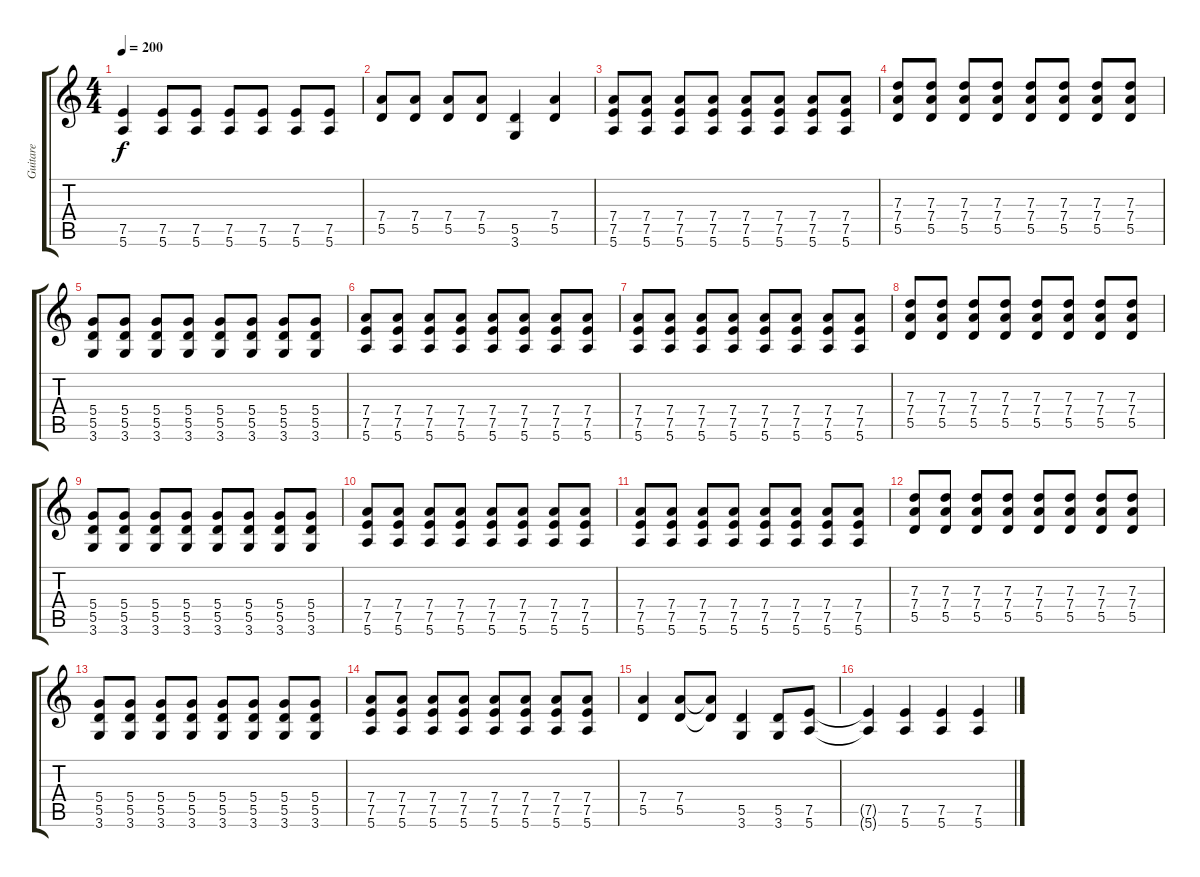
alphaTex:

\track ("Guitare" "Guitare") {instrument distortionguitar}
\staff {score tabs}
\tuning (E4 B3 G3 D3 A2 E2) {hide}
\ts (4 4)
\tempo 200
\clef g2
\ks c
(7.5 5.6).4{dy f} (7.5 5.6).8 (7.5 5.6).8 (7.5 5.6).8 (7.5 5.6).8 (7.5 5.6).8 (7.5 5.6).8 |
(7.4 5.5).8 (7.4 5.5).8 (7.4 5.5).8 (7.4 5.5).8 (5.5 3.6).4 (7.4 5.5).4 |
(7.4 7.5 5.6).8 (7.4 7.5 5.6).8 (7.4 7.5 5.6).8 (7.4 7.5 5.6).8 (7.4 7.5 5.6).8 (7.4 7.5 5.6).8 (7.4 7.5 5.6).8 (7.4 7.5 5.6).8 |
(7.3 7.4 5.5).8 (7.3 7.4 5.5).8 (7.3 7.4 5.5).8 (7.3 7.4 5.5).8 (7.3 7.4 5.5).8 (7.3 7.4 5.5).8 (7.3 7.4 5.5).8 (7.3 7.4 5.5).8 |
(5.4 5.5 3.6).8 (5.4 5.5 3.6).8 (5.4 5.5 3.6).8 (5.4 5.5 3.6).8 (5.4 5.5 3.6).8 (5.4 5.5 3.6).8 (5.4 5.5 3.6).8 (5.4 5.5 3.6).8 |
(7.4 7.5 5.6).8 (7.4 7.5 5.6).8 (7.4 7.5 5.6).8 (7.4 7.5 5.6).8 (7.4 7.5 5.6).8 (7.4 7.5 5.6).8 (7.4 7.5 5.6).8 (7.4 7.5 5.6).8 |
(7.4 7.5 5.6).8 (7.4 7.5 5.6).8 (7.4 7.5 5.6).8 (7.4 7.5 5.6).8 (7.4 7.5 5.6).8 (7.4 7.5 5.6).8 (7.4 7.5 5.6).8 (7.4 7.5 5.6).8 |
(7.3 7.4 5.5).8 (7.3 7.4 5.5).8 (7.3 7.4 5.5).8 (7.3 7.4 5.5).8 (7.3 7.4 5.5).8 (7.3 7.4 5.5).8 (7.3 7.4 5.5).8 (7.3 7.4 5.5).8 |
(5.4 5.5 3.6).8 (5.4 5.5 3.6).8 (5.4 5.5 3.6).8 (5.4 5.5 3.6).8 (5.4 5.5 3.6).8 (5.4 5.5 3.6).8 (5.4 5.5 3.6).8 (5.4 5.5 3.6).8 |
(7.4 7.5 5.6).8 (7.4 7.5 5.6).8 (7.4 7.5 5.6).8 (7.4 7.5 5.6).8 (7.4 7.5 5.6).8 (7.4 7.5 5.6).8 (7.4 7.5 5.6).8 (7.4 7.5 5.6).8 |
(7.4 7.5 5.6).8 (7.4 7.5 5.6).8 (7.4 7.5 5.6).8 (7.4 7.5 5.6).8 (7.4 7.5 5.6).8 (7.4 7.5 5.6).8 (7.4 7.5 5.6).8 (7.4 7.5 5.6).8 |
(7.3 7.4 5.5).8 (7.3 7.4 5.5).8 (7.3 7.4 5.5).8 (7.3 7.4 5.5).8 (7.3 7.4 5.5).8 (7.3 7.4 5.5).8 (7.3 7.4 5.5).8 (7.3 7.4 5.5).8 |
(5.4 5.5 3.6).8 (5.4 5.5 3.6).8 (5.4 5.5 3.6).8 (5.4 5.5 3.6).8 (5.4 5.5 3.6).8 (5.4 5.5 3.6).8 (5.4 5.5 3.6).8 (5.4 5.5 3.6).8 |
(7.4 7.5 5.6).8 (7.4 7.5 5.6).8 (7.4 7.5 5.6).8 (7.4 7.5 5.6).8 (7.4 7.5 5.6).8 (7.4 7.5 5.6).8 (7.4 7.5 5.6).8 (7.4 7.5 5.6).8 |
(7.4 5.5).4 (7.4 5.5).8 (7.4{t} 5.5{t}).8 (5.5 3.6).4 (5.5 3.6).8 (7.5 5.6).8 |
(7.5{t} 5.6{t}).4 (7.5 5.6).4 (7.5 5.6).4 (7.5 5.6).4
